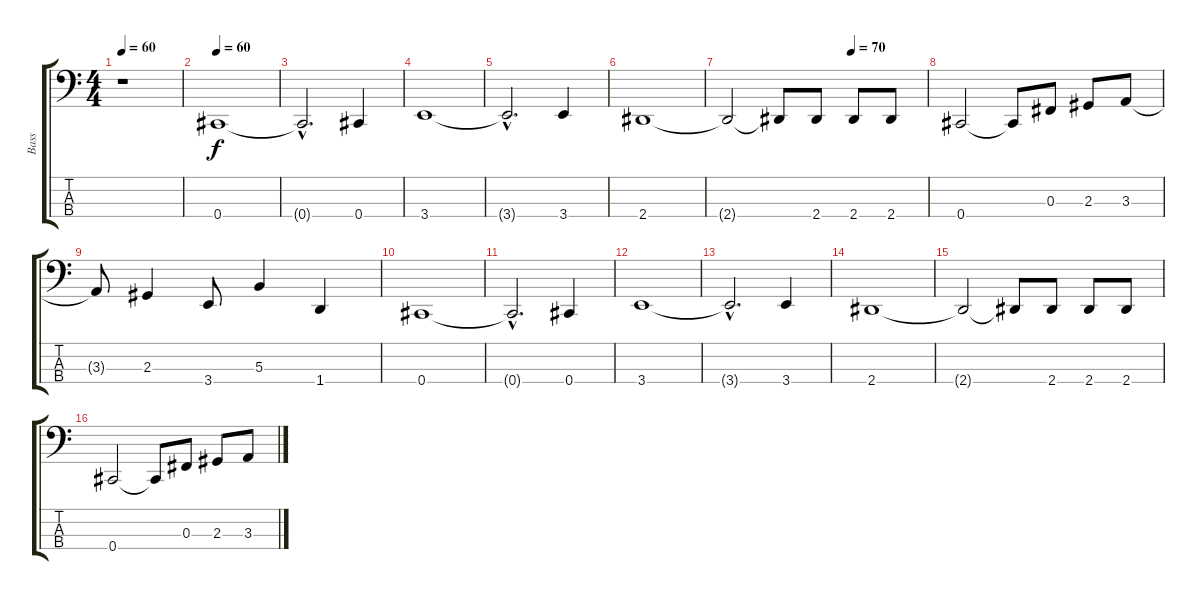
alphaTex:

\track ("Bass" "Bass") {instrument electricbasspick}
\staff {score tabs}
\tuning (E2 B1 Gb1 Db1) {hide}
\ts (4 4)
\tempo 60
\tempo 40
\tempo 60
\clef f4
\ks c
r.1{dy f instrument electricbasspick} |
\tempo 60
0.4.1 |
0.4{hac t}.2{d} 0.4.4 |
3.4.1 |
3.4{hac t}.2{d} 3.4.4 |
2.4.1 |
\tempo (70 0.625)
2.4{t}.2 2.4{t}.8 2.4.8 2.4.8 2.4.8 |
0.4.2 0.4{t}.8 0.3.8 2.3.8 3.3.8 |
3.3{t}.8 2.3.4 3.4.8 5.3.4 1.4.4 |
0.4.1 |
0.4{hac t}.2{d} 0.4.4 |
3.4.1 |
3.4{hac t}.2{d} 3.4.4 |
2.4.1 |
2.4{t}.2 2.4{t}.8 2.4.8 2.4.8 2.4.8 |
0.4.2 0.4{t}.8 0.3.8 2.3.8 3.3.8
